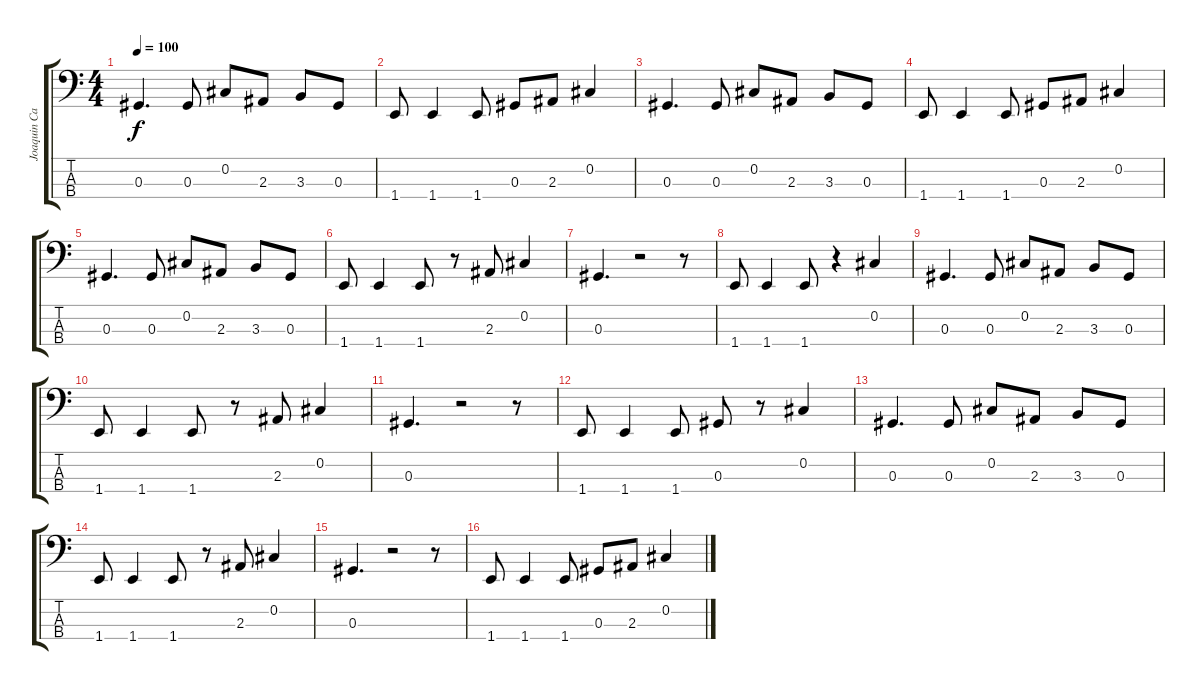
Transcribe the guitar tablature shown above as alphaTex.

\track ("Joaquin Cardiel" "Joaquin Ca") {instrument electricbassfinger}
\staff {score tabs}
\tuning (Gb2 Db2 Ab1 Eb1) {hide}
\ts (4 4)
\tempo 100
\clef f4
\ks c
0.3.4{d dy f} 0.3.8 0.2.8 2.3.8 3.3.8 0.3.8 |
1.4.8 1.4.4 1.4.8 0.3.8 2.3.8 0.2.4 |
0.3.4{d} 0.3.8 0.2.8 2.3.8 3.3.8 0.3.8 |
1.4.8 1.4.4 1.4.8 0.3.8 2.3.8 0.2.4 |
0.3.4{d} 0.3.8 0.2.8 2.3.8 3.3.8 0.3.8 |
1.4.8 1.4.4 1.4.8 r.8 2.3.8 0.2.4 |
0.3.4{d} r.2 r.8 |
1.4.8 1.4.4 1.4.8 r.4 0.2.4 |
0.3.4{d} 0.3.8 0.2.8 2.3.8 3.3.8 0.3.8 |
1.4.8 1.4.4 1.4.8 r.8 2.3.8 0.2.4 |
0.3.4{d} r.2 r.8 |
1.4.8 1.4.4 1.4.8 0.3.8 r.8 0.2.4 |
0.3.4{d} 0.3.8 0.2.8 2.3.8 3.3.8 0.3.8 |
1.4.8 1.4.4 1.4.8 r.8 2.3.8 0.2.4 |
0.3.4{d} r.2 r.8 |
1.4.8 1.4.4 1.4.8 0.3.8 2.3.8 0.2.4
